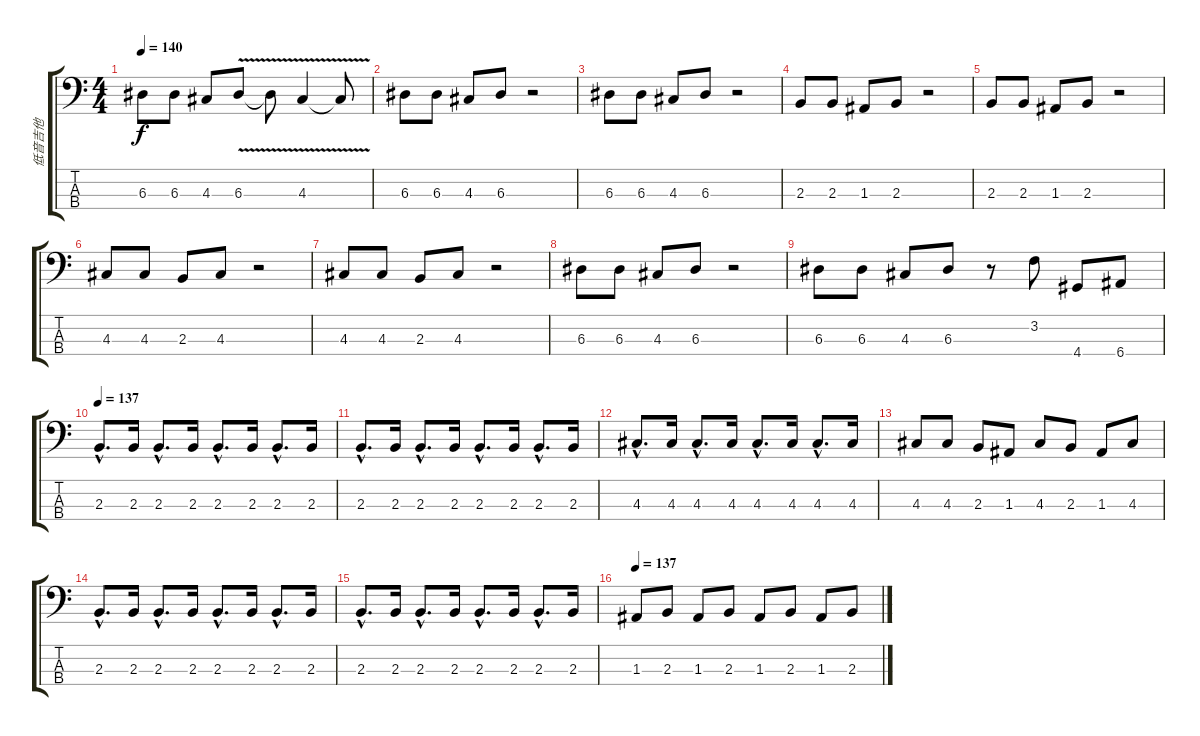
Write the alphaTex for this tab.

\track ("低音吉他" "低音吉他") {instrument electricbassfinger}
\staff {score tabs}
\tuning (G2 D2 A1 E1) {hide}
\ts (4 4)
\tempo 140
\clef f4
\ks c
6.3.8{dy f} 6.3.8 4.3.8 6.3{v}.8 6.3{t}.8 4.3{v}.4 4.3{t}.8 |
6.3.8 6.3.8 4.3.8 6.3.8 r.2 |
6.3.8 6.3.8 4.3.8 6.3.8 r.2 |
2.3.8 2.3.8 1.3.8 2.3.8 r.2 |
2.3.8 2.3.8 1.3.8 2.3.8 r.2 |
4.3.8 4.3.8 2.3.8 4.3.8 r.2 |
4.3.8 4.3.8 2.3.8 4.3.8 r.2 |
6.3.8 6.3.8 4.3.8 6.3.8 r.2 |
6.3.8 6.3.8 4.3.8 6.3.8 r.8 3.2.8 4.4.8 6.4.8 |
\tempo 137
2.3{hac}.8{d volume 12 balance 8 instrument electricbassfinger} 2.3.16 2.3{hac}.8{d} 2.3.16 2.3{hac}.8{d} 2.3.16 2.3{hac}.8{d} 2.3.16 |
2.3{hac}.8{d} 2.3.16 2.3{hac}.8{d} 2.3.16 2.3{hac}.8{d} 2.3.16 2.3{hac}.8{d} 2.3.16 |
4.3{hac}.8{d} 4.3.16 4.3{hac}.8{d} 4.3.16 4.3{hac}.8{d} 4.3.16 4.3{hac}.8{d} 4.3.16 |
4.3.8 4.3.8 2.3.8 1.3.8 4.3.8 2.3.8 1.3.8 4.3.8 |
2.3{hac}.8{d} 2.3.16 2.3{hac}.8{d} 2.3.16 2.3{hac}.8{d} 2.3.16 2.3{hac}.8{d} 2.3.16 |
2.3{hac}.8{d} 2.3.16 2.3{hac}.8{d} 2.3.16 2.3{hac}.8{d} 2.3.16 2.3{hac}.8{d} 2.3.16 |
\tempo 137
1.3.8{volume 16 balance 8 instrument electricbassfinger} 2.3.8 1.3.8 2.3.8 1.3.8 2.3.8 1.3.8 2.3.8
